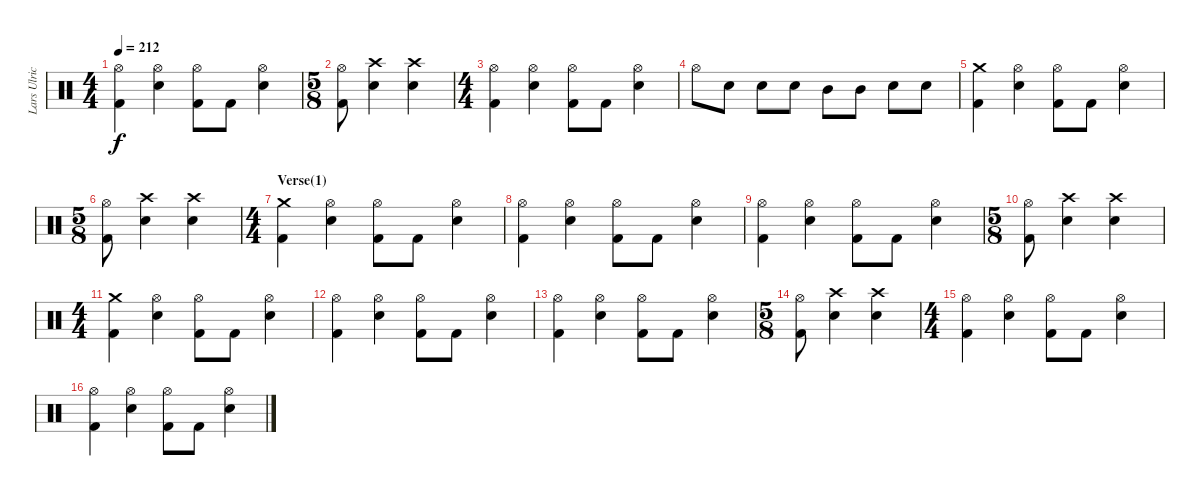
\track ("Lars Ulrich (Drums)" "Lars Ulric") {instrument percussion}
\staff {score}
\articulation defaults
\ts (4 4)
\tempo 212
\clef neutral
\ks c
("Hi-Hat (open)" "Kick (hit) 2").4{dy f} ("Electric Snare (hit)" "Hi-Hat (open)").4 ("Hi-Hat (open)" "Kick (hit) 2").8 "Kick (hit) 2".8 ("Electric Snare (hit)" "Hi-Hat (open)").4 |
\ts (5 8)
("Hi-Hat (open)" "Kick (hit) 2").8 ("Electric Snare (hit)" "Crash high (hit)").4 ("Electric Snare (hit)" "Crash high (hit)").4 |
\ts (4 4)
("Hi-Hat (open)" "Kick (hit) 2").4 ("Electric Snare (hit)" "Hi-Hat (open)").4 ("Hi-Hat (open)" "Kick (hit) 2").8 "Kick (hit) 2".8 ("Electric Snare (hit)" "Hi-Hat (open)").4 |
"Hi-Hat (open)".8 "Electric Snare (hit)".8 "Electric Snare (hit)".8 "Electric Snare (hit)".8 "Mid Tom (hit)".8 "Mid Tom (hit)".8 "Electric Snare (hit)".8 "Electric Snare (hit)".8 |
("Crash medium (hit)" "Kick (hit) 2").4 ("Electric Snare (hit)" "Hi-Hat (open)").4 ("Hi-Hat (open)" "Kick (hit) 2").8 "Kick (hit) 2".8 ("Electric Snare (hit)" "Hi-Hat (open)").4 |
\ts (5 8)
("Hi-Hat (open)" "Kick (hit) 2").8 ("Electric Snare (hit)" "Crash high (hit)").4 ("Electric Snare (hit)" "Crash high (hit)").4 |
\ts (4 4)
\section ("" "Verse(1)")
("Crash medium (hit)" "Kick (hit) 2").4 ("Electric Snare (hit)" "Hi-Hat (open)").4 ("Hi-Hat (open)" "Kick (hit) 2").8 "Kick (hit) 2".8 ("Electric Snare (hit)" "Hi-Hat (open)").4 |
("Hi-Hat (open)" "Kick (hit) 2").4 ("Electric Snare (hit)" "Hi-Hat (open)").4 ("Hi-Hat (open)" "Kick (hit) 2").8 "Kick (hit) 2".8 ("Electric Snare (hit)" "Hi-Hat (open)").4 |
("Hi-Hat (open)" "Kick (hit) 2").4 ("Electric Snare (hit)" "Hi-Hat (open)").4 ("Hi-Hat (open)" "Kick (hit) 2").8 "Kick (hit) 2".8 ("Electric Snare (hit)" "Hi-Hat (open)").4 |
\ts (5 8)
("Hi-Hat (open)" "Kick (hit) 2").8 ("Electric Snare (hit)" "Crash high (hit)").4 ("Electric Snare (hit)" "Crash high (hit)").4 |
\ts (4 4)
("Crash medium (hit)" "Kick (hit) 2").4 ("Electric Snare (hit)" "Hi-Hat (open)").4 ("Hi-Hat (open)" "Kick (hit) 2").8 "Kick (hit) 2".8 ("Electric Snare (hit)" "Hi-Hat (open)").4 |
("Hi-Hat (open)" "Kick (hit) 2").4 ("Electric Snare (hit)" "Hi-Hat (open)").4 ("Hi-Hat (open)" "Kick (hit) 2").8 "Kick (hit) 2".8 ("Electric Snare (hit)" "Hi-Hat (open)").4 |
("Hi-Hat (open)" "Kick (hit) 2").4 ("Electric Snare (hit)" "Hi-Hat (open)").4 ("Hi-Hat (open)" "Kick (hit) 2").8 "Kick (hit) 2".8 ("Electric Snare (hit)" "Hi-Hat (open)").4 |
\ts (5 8)
("Hi-Hat (open)" "Kick (hit) 2").8 ("Electric Snare (hit)" "Crash high (hit)").4 ("Electric Snare (hit)" "Crash high (hit)").4 |
\ts (4 4)
("Hi-Hat (open)" "Kick (hit) 2").4 ("Electric Snare (hit)" "Hi-Hat (open)").4 ("Hi-Hat (open)" "Kick (hit) 2").8 "Kick (hit) 2".8 ("Electric Snare (hit)" "Hi-Hat (open)").4 |
("Hi-Hat (open)" "Kick (hit) 2").4 ("Electric Snare (hit)" "Hi-Hat (open)").4 ("Hi-Hat (open)" "Kick (hit) 2").8 "Kick (hit) 2".8 ("Electric Snare (hit)" "Hi-Hat (open)").4
